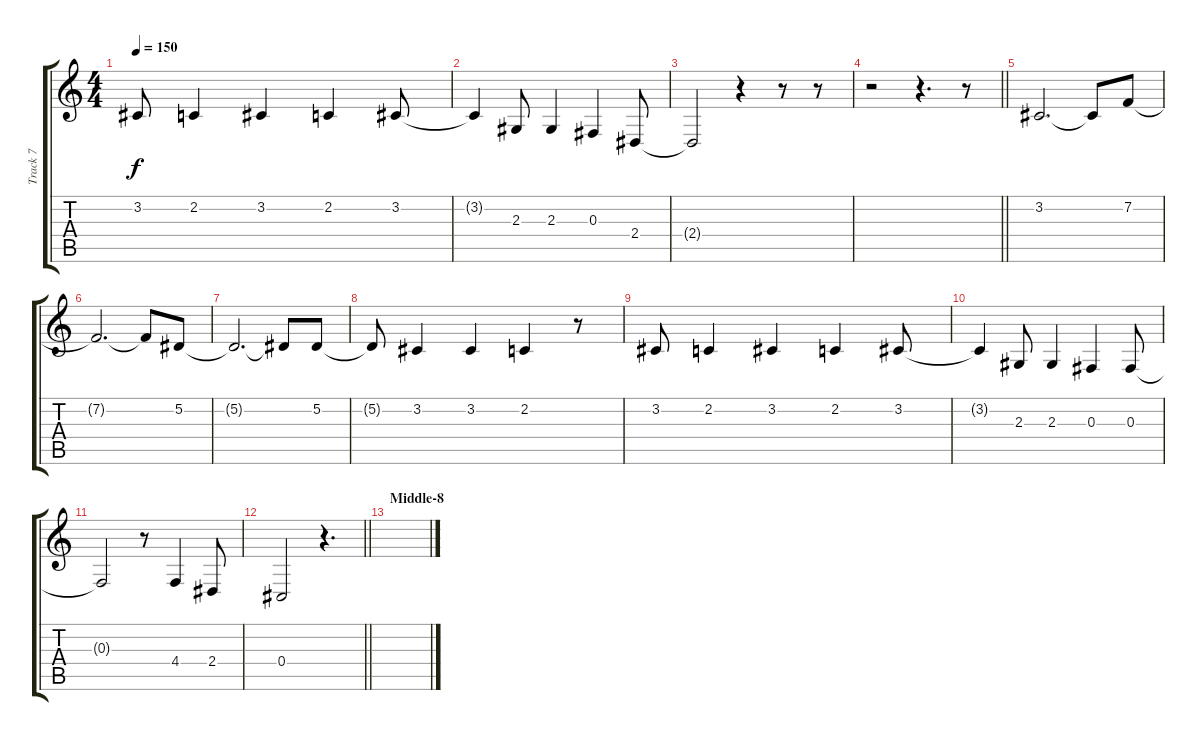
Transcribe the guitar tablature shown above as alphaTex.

\track ("Track 7" "Track 7") {instrument baritonesax}
\staff {score tabs}
\tuning (Eb4 Bb3 Gb3 Db3 Ab2 Db2) {hide}
\ts (4 4)
\tempo 150
\clef g2
\ks c
3.2.8{dy f} 2.2.4 3.2.4 2.2.4 3.2.8 |
3.2{t}.4 2.3.8 2.3.4 0.3.4 2.4.8 |
2.4{t}.2 r.4 r.8 r.8 |
\barLineRight lightlight
r.2 r.4{d} r.8 |
3.2.2{d} 3.2{t}.8 7.2.8 |
7.2{t}.2{d} 7.2{t}.8 5.2.8 |
5.2{t}.2{d} 5.2{t}.8 5.2.8 |
5.2{t}.8 3.2.4 3.2.4 2.2.4 r.8 |
3.2.8 2.2.4 3.2.4 2.2.4 3.2.8 |
3.2{t}.4 2.3.8 2.3.4 0.3.4 0.3.8 |
0.3{t}.2 r.8 4.4.4 2.4.8 |
\barLineRight lightlight
0.4.2 r.4{d} |
\section ("" "Middle-8")
